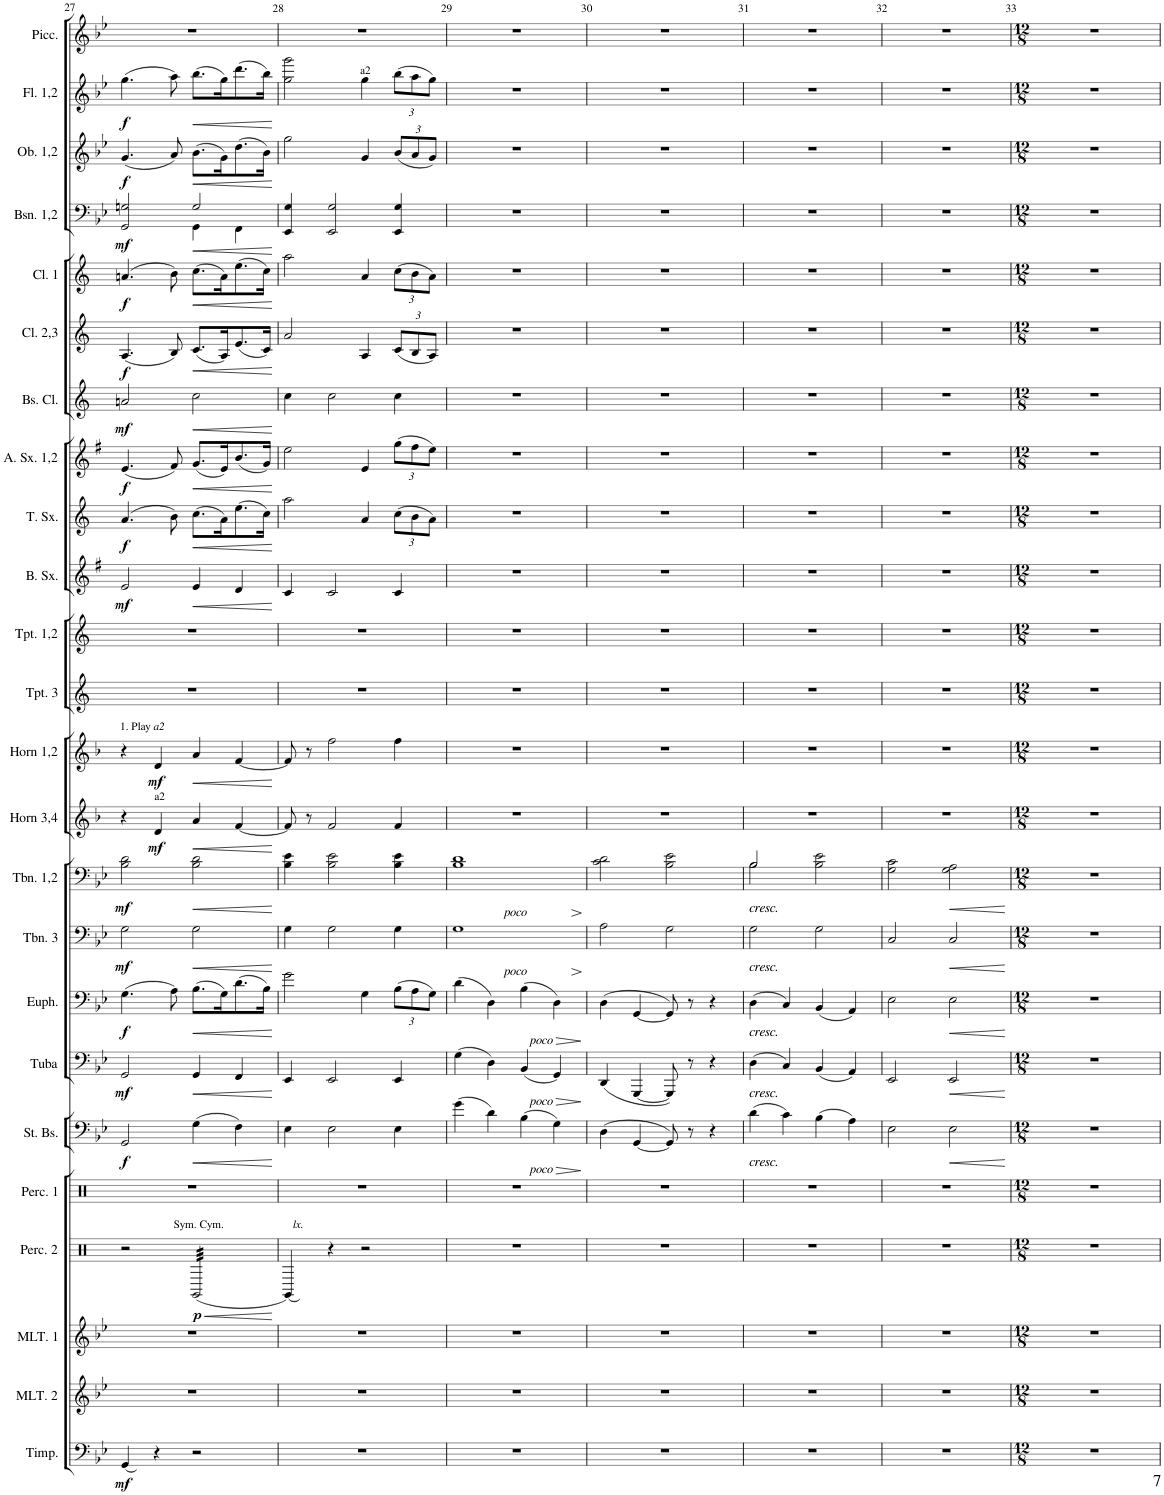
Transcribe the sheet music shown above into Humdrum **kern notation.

**kern	**dynam	**kern	**kern	**kern	**dynam	**kern	**kern	**dynam	**kern	**dynam	**kern	**dynam	**kern	**dynam	**kern	**dynam	**kern	**dynam	**kern	**dynam	**kern	**kern	**kern	**dynam	**kern	**dynam	**kern	**dynam	**kern	**dynam	**kern	**dynam	**kern	**dynam	**kern	**dynam	**kern	**dynam	**kern	**dynam	**kern
*part24	*part24	*part23	*part22	*part21	*part21	*part20	*part19	*part19	*part18	*part18	*part17	*part17	*part16	*part16	*part15	*part15	*part14	*part14	*part13	*part13	*part12	*part11	*part10	*part10	*part9	*part9	*part8	*part8	*part7	*part7	*part6	*part6	*part5	*part5	*part4	*part4	*part3	*part3	*part2	*part2	*part1
*staff24	*staff24	*staff23	*staff22	*staff21	*staff21	*staff20	*staff19	*staff19	*staff18	*staff18	*staff17	*staff17	*staff16	*staff16	*staff15	*staff15	*staff14	*staff14	*staff13	*staff13	*staff12	*staff11	*staff10	*staff10	*staff9	*staff9	*staff8	*staff8	*staff7	*staff7	*staff6	*staff6	*staff5	*staff5	*staff4	*staff4	*staff3	*staff3	*staff2	*staff2	*staff1
*I"Timpani	*	*I"Mallet Perc. 1	*I"Mallet Perc. 1	*I"Percussion 2	*	*I"Percussion 1	*I"String Bass	*	*I"Tuba	*	*I"Euphonium	*	*I"Trombone 3	*	*I"Trombone 1,2	*	*I"F Horn 3,4	*	*I"F Horn 1,2	*	*I"Bb Trumpet 3	*I"Bb Trumpet 1,2	*I"Eb Baritone Sax	*	*I"Bb Tenor Sax.	*	*I"Eb Alto Sax 1,2	*	*I"Bb Bass Clarinet	*	*I"Bb Clarinet 2,3	*	*I"Bb Clarinet 1	*	*I"Bassoon 1,2	*	*I"Oboe 1,2	*	*I"Flute 1,2	*	*I"Piccolo (Flute)
*I'Timp.	*	*I'MLT. 2	*I'MLT. 1	*I'Perc. 2	*	*I'Perc. 1	*I'St. Bs.	*	*I'Tuba	*	*I'Euph.	*	*I'Tbn. 3	*	*I'Tbn. 1,2	*	*I'Horn 3,4	*	*I'Horn 1,2	*	*I'Tpt. 3	*I'Tpt. 1,2	*I'B. Sx.	*	*I'T. Sx.	*	*I'A. Sx. 1,2	*	*I'Bs. Cl.	*	*I'Cl. 2,3	*	*I'Cl. 1	*	*I'Bsn. 1,2	*	*I'Ob. 1,2	*	*I'Fl. 1,2	*	*I'Picc.
!!LO:PB:g=z
*clefF4	*	*clefG2	*clefG2	*clefX	*	*clefX	*clefF4	*	*clefF4	*	*clefF4	*	*clefF4	*	*clefF4	*	*clefG2	*	*clefG2	*	*clefG2	*clefG2	*clefG2	*	*clefG2	*	*clefG2	*	*clefG2	*	*clefG2	*	*clefG2	*	*clefF4	*	*clefG2	*	*clefG2	*	*clefG2
*	*	*	*	*	*	*	*Trd7c12	*	*	*	*	*	*	*	*	*	*Trd4c7	*	*Trd4c7	*	*Trd1c2	*Trd1c2	*Trd12c21	*	*Trd8c14	*	*Trd5c9	*	*Trd8c14	*	*Trd1c2	*	*Trd1c2	*	*	*	*	*	*	*	*Trd-7c-12
*k[b-e-]	*	*k[b-e-]	*k[b-e-]	*k[]	*	*k[]	*k[b-e-]	*	*k[b-e-]	*	*k[b-e-]	*	*k[b-e-]	*	*k[b-e-]	*	*k[b-]	*	*k[b-]	*	*k[]	*k[]	*k[f#]	*	*k[]	*	*k[f#]	*	*k[]	*	*k[]	*	*k[]	*	*k[b-e-]	*	*k[b-e-]	*	*k[b-e-]	*	*k[b-e-]
*M4/4	*	*M4/4	*M4/4	*M4/4	*	*M4/4	*M4/4	*	*M4/4	*	*M4/4	*	*M4/4	*	*M4/4	*	*M4/4	*	*M4/4	*	*M4/4	*M4/4	*M4/4	*	*M4/4	*	*M4/4	*	*M4/4	*	*M4/4	*	*M4/4	*	*M4/4	*	*M4/4	*	*M4/4	*	*M4/4
=27	=27	=27	=27	=27	=27	=27	=27	=27	=27	=27	=27	=27	=27	=27	=27	=27	=27	=27	=27	=27	=27	=27	=27	=27	=27	=27	=27	=27	=27	=27	=27	=27	=27	=27	=27	=27	=27	=27	=27	=27	=27
*	*	*	*	*	*	*	*	*	*	*	*	*	*	*	*	*	*	*	*	*	*	*	*	*	*	*	*	*	*	*	*	*	*	*	*^	*	*	*	*	*	*
!	!	!	!	!	!	!	!	!	!	!	!	!	!	!	!	!	!	!	!LO:TX:a:t=1. Play	!	!	!	!	!	!	!	!	!	!	!	!	!	!	!	!	!	!	!	!	!	!	!
!	!	!	!	!	!	!	!	!	!	!	!	!	!	!	!	!	!	!	!LO:TX:a:i:t=a2	!	!	!	!	!	!	!	!	!	!	!	!	!	!	!	!	!	!	!	!	!	!	!
!	!LO:DY:b	!	!	!	!	!	!	!LO:DY:b	!	!LO:DY:b	!	!LO:DY:b	!	!LO:DY:b	!	!LO:DY:b	!	!	!	!	!	!	!	!LO:DY:b	!	!LO:DY:b	!	!LO:DY:b	!	!LO:DY:b	!	!LO:DY:b	!	!LO:DY:b	!	!	!LO:DY:b	!	!LO:DY:b	!	!LO:DY:b	!
4GG/	mf	1r	1r	2r	.	1r	2GG/	f	2GG/	mf	(4.G\	f	2G\	mf	2B-\ 2d\	mf	4r	.	4r	.	1r	1r	2e/	mf	(4.a/	f	(4.e/	f	2an/	mf	(4.A/	f	(4.an/	f	2Gn/	2GG/	mf	(4.g/	f	(4.gg\	f	1r
!	!	!	!	!	!	!	!	!	!	!	!	!	!	!	!	!	!LO:TX:a:t=a2	!	!	!	!	!	!	!	!	!	!	!	!	!	!	!	!	!	!	!	!	!	!	!	!	!
!	!	!	!	!	!	!	!	!	!	!	!	!	!	!	!	!	!	!LO:DY:b	!	!LO:DY:b	!	!	!	!	!	!	!	!	!	!	!	!	!	!	!	!	!	!	!	!	!	!
4r	.	.	.	.	.	.	.	.	.	.	.	.	.	.	.	.	4d/	mf	4d/	mf	.	.	.	.	.	.	.	.	.	.	.	.	.	.	.	.	.	.	.	.	.	.
.	.	.	.	.	.	.	.	.	.	.	8A\)	.	.	.	.	.	.	.	.	.	.	.	.	.	8b\)	.	8f#/)	.	.	.	8B/)	.	8b\)	.	.	.	.	8a/)	.	8aa\)	.	.
!	!	!	!	!LO:TX:a:t=Sym. Cym.	!	!	!	!	!	!	!	!	!	!	!	!	!	!	!	!	!	!	!	!	!	!	!	!	!	!	!	!	!	!	!	!	!	!	!	!	!	!
!	!	!	!	!	!LO:DY:b	!	!	!LO:HP:b	!	!LO:HP:b	!	!LO:HP:b	!	!LO:HP:b	!	!LO:HP:b	!	!	!	!	!	!	!	!	!	!	!	!	!	!	!	!	!	!	!	!	!	!	!LO:HP:b	!	!LO:HP:b	!
*	*	*	*	*tremolo	*	*	*	*	*	*	*	*	*	*	*	*	*	*	*	*	*	*	*	*	*	*	*	*	*	*	*	*	*	*	*	*	*	*	*	*	*	*
2r	.	.	.	(32GG/LLL	p	.	(4G\	<	4GG/	<	(8.B-\L	<	2G\	<	2B-\ 2d\	<	4a/	.	4a/	.	.	.	4e/	.	(8.cc\L	.	(8.g/L	.	2cc\	.	(8.c/L	.	(8.cc\L	.	2G/	4GG\	.	(8.b-\L	<	(8.bb-\L	<	.
.	.	.	.	(32GG/	.	.	.	.	.	.	.	.	.	.	.	.	.	.	.	.	.	.	.	.	.	.	.	.	.	.	.	.	.	.	.	.	.	.	.	.	.	.
.	.	.	.	(32GG/	.	.	.	.	.	.	.	.	.	.	.	.	.	.	.	.	.	.	.	.	.	.	.	.	.	.	.	.	.	.	.	.	.	.	.	.	.	.
.	.	.	.	(32GG/	.	.	.	.	.	.	.	.	.	.	.	.	.	.	.	.	.	.	.	.	.	.	.	.	.	.	.	.	.	.	.	.	.	.	.	.	.	.
.	.	.	.	(32GG/	.	.	.	.	.	.	.	.	.	.	.	.	.	.	.	.	.	.	.	.	.	.	.	.	.	.	.	.	.	.	.	.	.	.	.	.	.	.
.	.	.	.	(32GG/	.	.	.	.	.	.	.	.	.	.	.	.	.	.	.	.	.	.	.	.	.	.	.	.	.	.	.	.	.	.	.	.	.	.	.	.	.	.
.	.	.	.	(32GG/	.	.	.	.	.	.	16G\K)	.	.	.	.	.	.	.	.	.	.	.	.	.	16a\K)	.	16e/K)	.	.	.	16A/K)	.	16a\K)	.	.	.	.	16g\K)	.	16gg\K)	.	.
.	.	.	.	(32GG/	.	.	.	.	.	.	.	.	.	.	.	.	.	.	.	.	.	.	.	.	.	.	.	.	.	.	.	.	.	.	.	.	.	.	.	.	.	.
.	.	.	.	(32GG/	.	.	4F\)	.	4FF/	.	(8.d\	.	.	.	.	.	[4f/	.	[4f/	.	.	.	4d/	.	(8.ee\	.	(8.b/	.	.	.	(8.e/	.	(8.ee\	.	.	4FF\	.	(8.dd\	.	(8.ddd\	.	.
.	.	.	.	(32GG/	.	.	.	.	.	.	.	.	.	.	.	.	.	.	.	.	.	.	.	.	.	.	.	.	.	.	.	.	.	.	.	.	.	.	.	.	.	.
.	.	.	.	(32GG/	.	.	.	.	.	.	.	.	.	.	.	.	.	.	.	.	.	.	.	.	.	.	.	.	.	.	.	.	.	.	.	.	.	.	.	.	.	.
.	.	.	.	(32GG/	.	.	.	.	.	.	.	.	.	.	.	.	.	.	.	.	.	.	.	.	.	.	.	.	.	.	.	.	.	.	.	.	.	.	.	.	.	.
.	.	.	.	(32GG/	.	.	.	.	.	.	.	.	.	.	.	.	.	.	.	.	.	.	.	.	.	.	.	.	.	.	.	.	.	.	.	.	.	.	.	.	.	.
.	.	.	.	(32GG/	.	.	.	.	.	.	.	.	.	.	.	.	.	.	.	.	.	.	.	.	.	.	.	.	.	.	.	.	.	.	.	.	.	.	.	.	.	.
.	.	.	.	(32GG/	.	.	.	.	.	.	16B-\Jk)	.	.	.	.	.	.	.	.	.	.	.	.	.	16cc\Jk)	.	16g/Jk)	.	.	.	16c/Jk)	.	16cc\Jk)	.	.	.	.	16b-\Jk)	.	16bb-\Jk)	.	.
.	.	.	.	(32GG/JJJ	.	.	.	.	.	.	.	.	.	.	.	.	.	.	.	.	.	.	.	.	.	.	.	.	.	.	.	.	.	.	.	.	.	.	.	.	.	.
*	*	*	*	*Xtremolo	*	*	*	*	*	*	*	*	*	*	*	*	*	*	*	*	*	*	*	*	*	*	*	*	*	*	*	*	*	*	*	*	*	*	*	*	*	*
*	*	*	*	*	*	*	*	*	*	*	*	*	*	*	*	*	*	*	*	*	*	*	*	*	*	*	*	*	*	*	*	*	*	*	*v	*v	*	*	*	*	*	*
.	.	.	.	.	.	.	.	.	.	.	.	.	.	.	.	.	.	.	.	.	.	.	.	.	.	.	.	.	.	.	.	.	.	.	.	.	.	[	.	[	.
=28	=28	=28	=28	=28	=28	=28	=28	=28	=28	=28	=28	=28	=28	=28	=28	=28	=28	=28	=28	=28	=28	=28	=28	=28	=28	=28	=28	=28	=28	=28	=28	=28	=28	=28	=28	=28	=28	=28	=28	=28	=28
!	!	!	!	!LO:TX:a:i:t=lx.	!	!	!	!	!	!	!	!	!	!	!	!	!	!	!	!	!	!	!	!	!	!	!	!	!	!	!	!	!	!	!	!	!	!	!	!	!
1r	.	1r	1r	4GG/)	.	1r	4E-\	.	4EE-/	.	2g\	.	4G\	.	4B-\ 4e-\	.	8f/]	.	8f/]	.	1r	1r	4c/	.	2aa\	.	2ee\	.	4cc\	.	2a/	.	2aa\	.	4EE-/ 4G/	.	2gg\	.	2gg\ 2ggg\	.	1r
.	.	.	.	.	.	.	.	.	.	.	.	.	.	.	.	.	8r	.	8r	.	.	.	.	.	.	.	.	.	.	.	.	.	.	.	.	.	.	.	.	.	.
.	.	.	.	4r	.	.	2E-\	.	2EE-/	.	.	.	2G\	.	2B-\ 2e-\	.	2f/	.	2ff\	.	.	.	2c/	.	.	.	.	.	2cc\	.	.	.	.	.	2EE-/ 2G/	.	.	.	.	.	.
!	!	!	!	!	!	!	!	!	!	!	!	!	!	!	!	!	!	!	!	!	!	!	!	!	!	!	!	!	!	!	!	!	!	!	!	!	!	!	!LO:TX:a:t=a2	!	!
.	.	.	.	2r	.	.	.	.	.	.	4G\	.	.	.	.	.	.	.	.	.	.	.	.	.	4a/	.	4e/	.	.	.	4A/	.	4a/	.	.	.	4g/	.	4gg\	.	.
*	*	*	*	*	*	*	*	*	*	*	*Xbrackettup	*	*	*	*	*	*	*	*	*	*	*	*	*	*Xbrackettup	*	*Xbrackettup	*	*	*	*Xbrackettup	*	*Xbrackettup	*	*	*	*Xbrackettup	*	*Xbrackettup	*	*
.	.	.	.	.	.	.	4E-\	.	4EE-/	.	(12B-\L	.	4G\	.	4B-\ 4e-\	.	4f/	.	4ff\	.	.	.	4c/	.	(12cc\L	.	(12gg\L	.	4cc\	.	(12c/L	.	(12cc\L	.	4EE-/ 4G/	.	(12b-/L	.	(12bb-\L	.	.
.	.	.	.	.	.	.	.	.	.	.	12A\	.	.	.	.	.	.	.	.	.	.	.	.	.	12b\	.	12ff#\	.	.	.	12B/	.	12b\	.	.	.	12a/	.	12aa\	.	.
.	.	.	.	.	.	.	.	.	.	.	12G\J)	.	.	.	.	.	.	.	.	.	.	.	.	.	12a\J)	.	12ee\J)	.	.	.	12A/J)	.	12a\J)	.	.	.	12g/J)	.	12gg\J)	.	.
=29	=29	=29	=29	=29	=29	=29	=29	=29	=29	=29	=29	=29	=29	=29	=29	=29	=29	=29	=29	=29	=29	=29	=29	=29	=29	=29	=29	=29	=29	=29	=29	=29	=29	=29	=29	=29	=29	=29	=29	=29	=29
!	!	!	!	!	!	!	!	!	!	!	!	!	!	!	!LO:TX:b:i:t=poco	!	!	!	!	!	!	!	!	!	!	!	!	!	!	!	!	!	!	!	!	!	!	!	!	!	!
!	!	!	!	!	!	!	!	!	!	!	!	!	!LO:TX:b:i:t=poco	!	!	!	!	!	!	!	!	!	!	!	!	!	!	!	!	!	!	!	!	!	!	!	!	!	!	!	!
!	!	!	!	!	!	!	!	!	!	!	!	!	!	!LO:HP:b	!	!LO:HP:b	!	!	!	!	!	!	!	!	!	!	!	!	!	!	!	!	!	!	!	!	!	!	!	!	!
1r	.	1r	1r	1r	.	1r	(4g\	.	(4G\	.	(4d\	.	1G	>	1B- 1d	>	1r	.	1r	.	1r	1r	1r	.	1r	.	1r	.	1r	.	1r	.	1r	.	1r	.	1r	.	1r	.	1r
.	.	.	.	.	.	.	4d\)	.	4D\)	.	4D\)	.	.	.	.	.	.	.	.	.	.	.	.	.	.	.	.	.	.	.	.	.	.	.	.	.	.	.	.	.	.
!	!	!	!	!	!	!	!	!	!	!	!LO:TX:b:i:t=poco	!	!	!	!	!	!	!	!	!	!	!	!	!	!	!	!	!	!	!	!	!	!	!	!	!	!	!	!	!	!
!	!	!	!	!	!	!	!	!	!LO:TX:b:i:t=poco	!	!	!	!	!	!	!	!	!	!	!	!	!	!	!	!	!	!	!	!	!	!	!	!	!	!	!	!	!	!	!	!
!	!	!	!	!	!	!	!LO:TX:b:i:t=poco	!	!	!	!	!	!	!	!	!	!	!	!	!	!	!	!	!	!	!	!	!	!	!	!	!	!	!	!	!	!	!	!	!	!
!	!	!	!	!	!	!	!	!LO:HP:b	!	!LO:HP:b	!	!LO:HP:b	!	!	!	!	!	!	!	!	!	!	!	!	!	!	!	!	!	!	!	!	!	!	!	!	!	!	!	!	!
.	.	.	.	.	.	.	(4B-\	>	(4BB-/	>	(4B-\	>	.	.	.	.	.	.	.	.	.	.	.	.	.	.	.	.	.	.	.	.	.	.	.	.	.	.	.	.	.
.	.	.	.	.	.	.	4G\)	.	4GG/)	.	4D\)	.	.	.	.	.	.	.	.	.	.	.	.	.	.	.	.	.	.	.	.	.	.	.	.	.	.	.	.	.	.
.	.	.	.	.	.	.	.	[	.	[	.	[	.	[	.	[	.	.	.	.	.	.	.	.	.	.	.	.	.	.	.	.	.	.	.	.	.	.	.	.	.
=30	=30	=30	=30	=30	=30	=30	=30	=30	=30	=30	=30	=30	=30	=30	=30	=30	=30	=30	=30	=30	=30	=30	=30	=30	=30	=30	=30	=30	=30	=30	=30	=30	=30	=30	=30	=30	=30	=30	=30	=30	=30
1r	.	1r	1r	1r	.	1r	(4D\	.	(4DD/	.	(4D\	.	2A\	.	2c\ 2d\	.	1r	.	1r	.	1r	1r	1r	.	1r	.	1r	.	1r	.	1r	.	1r	.	1r	.	1r	.	1r	.	1r
.	.	.	.	.	.	.	[4GG/	.	[4GGG/	.	[4GG/	.	.	.	.	.	.	.	.	.	.	.	.	.	.	.	.	.	.	.	.	.	.	.	.	.	.	.	.	.	.
.	.	.	.	.	.	.	8GG/])	.	8GGG/])	.	8GG/])	.	2G\	.	2B-\ 2e-\	.	.	.	.	.	.	.	.	.	.	.	.	.	.	.	.	.	.	.	.	.	.	.	.	.	.
.	.	.	.	.	.	.	8r	.	8r	.	8r	.	.	.	.	.	.	.	.	.	.	.	.	.	.	.	.	.	.	.	.	.	.	.	.	.	.	.	.	.	.
.	.	.	.	.	.	.	4r	.	4r	.	4r	.	.	.	.	.	.	.	.	.	.	.	.	.	.	.	.	.	.	.	.	.	.	.	.	.	.	.	.	.	.
=31	=31	=31	=31	=31	=31	=31	=31	=31	=31	=31	=31	=31	=31	=31	=31	=31	=31	=31	=31	=31	=31	=31	=31	=31	=31	=31	=31	=31	=31	=31	=31	=31	=31	=31	=31	=31	=31	=31	=31	=31	=31
*	*	*	*	*	*	*	*	*	*	*	*	*	*	*	*^	*	*	*	*	*	*	*	*	*	*	*	*	*	*	*	*	*	*	*	*	*	*	*	*	*	*
!	!	!	!	!	!	!	!	!	!	!	!	!	!	!	!LO:TX:b:i:t=cresc.	!	!	!	!	!	!	!	!	!	!	!	!	!	!	!	!	!	!	!	!	!	!	!	!	!	!	!
!	!	!	!	!	!	!	!	!	!	!	!	!	!LO:TX:b:i:t=cresc.	!	!	!	!	!	!	!	!	!	!	!	!	!	!	!	!	!	!	!	!	!	!	!	!	!	!	!	!	!
!	!	!	!	!	!	!	!	!	!	!	!LO:TX:b:i:t=cresc.	!	!	!	!	!	!	!	!	!	!	!	!	!	!	!	!	!	!	!	!	!	!	!	!	!	!	!	!	!	!	!
!	!	!	!	!	!	!	!	!	!LO:TX:b:i:t=cresc.	!	!	!	!	!	!	!	!	!	!	!	!	!	!	!	!	!	!	!	!	!	!	!	!	!	!	!	!	!	!	!	!	!
!	!	!	!	!	!	!	!LO:TX:b:i:t=cresc.	!	!	!	!	!	!	!	!	!	!	!	!	!	!	!	!	!	!	!	!	!	!	!	!	!	!	!	!	!	!	!	!	!	!	!
1r	.	1r	1r	1r	.	1r	(4d\	.	(4D\	.	(4D\	.	2G\	.	2B-/	2B-\	.	1r	.	1r	.	1r	1r	1r	.	1r	.	1r	.	1r	.	1r	.	1r	.	1r	.	1r	.	1r	.	1r
.	.	.	.	.	.	.	4c\)	.	4C/)	.	4C/)	.	.	.	.	.	.	.	.	.	.	.	.	.	.	.	.	.	.	.	.	.	.	.	.	.	.	.	.	.	.	.
.	.	.	.	.	.	.	(4B-\	.	(4BB-/	.	(4BB-/	.	2G\	.	2B-\ 2e-\	2ryy	.	.	.	.	.	.	.	.	.	.	.	.	.	.	.	.	.	.	.	.	.	.	.	.	.	.
.	.	.	.	.	.	.	4A\)	.	4AA/)	.	4AA/)	.	.	.	.	.	.	.	.	.	.	.	.	.	.	.	.	.	.	.	.	.	.	.	.	.	.	.	.	.	.	.
*	*	*	*	*	*	*	*	*	*	*	*	*	*	*	*v	*v	*	*	*	*	*	*	*	*	*	*	*	*	*	*	*	*	*	*	*	*	*	*	*	*	*	*
=32	=32	=32	=32	=32	=32	=32	=32	=32	=32	=32	=32	=32	=32	=32	=32	=32	=32	=32	=32	=32	=32	=32	=32	=32	=32	=32	=32	=32	=32	=32	=32	=32	=32	=32	=32	=32	=32	=32	=32	=32	=32
1r	.	1r	1r	1r	.	1r	2E-\	.	2EE-/	.	2E-\	.	2C/	.	2G\ 2c\	.	1r	.	1r	.	1r	1r	1r	.	1r	.	1r	.	1r	.	1r	.	1r	.	1r	.	1r	.	1r	.	1r
.	.	.	.	.	.	.	2E-\	.	2EE-/	.	2E-\	.	2C/	.	2G\ 2A\	.	.	.	.	.	.	.	.	.	.	.	.	.	.	.	.	.	.	.	.	.	.	.	.	.	.
.	.	.	.	.	.	.	.	]	.	]	.	]	.	]	.	]	.	.	.	.	.	.	.	.	.	.	.	.	.	.	.	.	.	.	.	.	.	.	.	.	.
=33	=33	=33	=33	=33	=33	=33	=33	=33	=33	=33	=33	=33	=33	=33	=33	=33	=33	=33	=33	=33	=33	=33	=33	=33	=33	=33	=33	=33	=33	=33	=33	=33	=33	=33	=33	=33	=33	=33	=33	=33	=33
*M12/8	*	*M12/8	*M12/8	*M12/8	*	*M12/8	*M12/8	*	*M12/8	*	*M12/8	*	*M12/8	*	*M12/8	*	*M12/8	*	*M12/8	*	*M12/8	*M12/8	*M12/8	*	*M12/8	*	*M12/8	*	*M12/8	*	*M12/8	*	*M12/8	*	*M12/8	*	*M12/8	*	*M12/8	*	*M12/8
1.r	.	1.r	1.r	1.r	.	1.r	1.r	.	1.r	.	1.r	.	1.r	.	1.r	.	1.r	.	1.r	.	1.r	1.r	1.r	.	1.r	.	1.r	.	1.r	.	1.r	.	1.r	.	1.r	.	1.r	.	1.r	.	1.r
=	=	=	=	=	=	=	=	=	=	=	=	=	=	=	=	=	=	=	=	=	=	=	=	=	=	=	=	=	=	=	=	=	=	=	=	=	=	=	=	=	=
*-	*-	*-	*-	*-	*-	*-	*-	*-	*-	*-	*-	*-	*-	*-	*-	*-	*-	*-	*-	*-	*-	*-	*-	*-	*-	*-	*-	*-	*-	*-	*-	*-	*-	*-	*-	*-	*-	*-	*-	*-	*-
